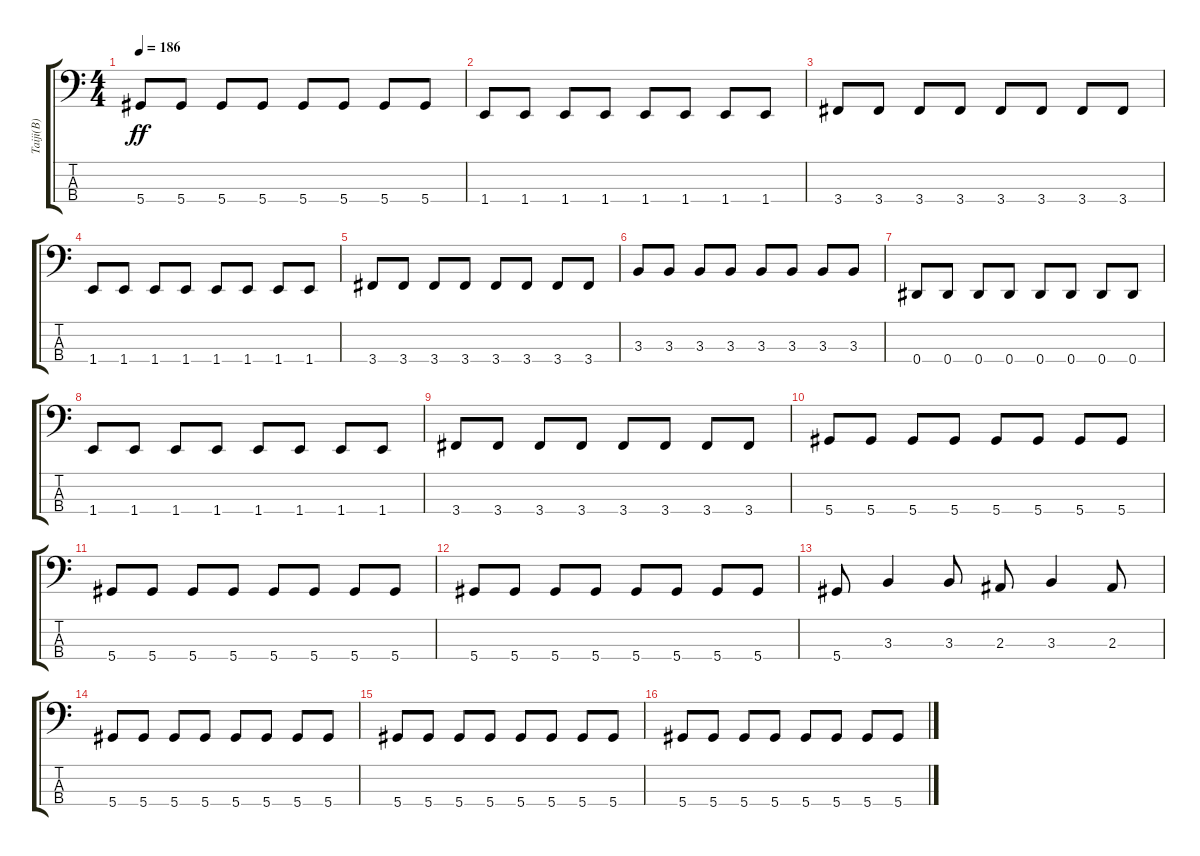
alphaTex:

\track ("Taiji(B)" "Taiji(B)") {instrument electricbasspick}
\staff {score tabs}
\tuning (Gb2 Db2 Ab1 Eb1) {hide}
\ts (4 4)
\tempo 186
\clef f4
\ks c
5.4.8{dy ff} 5.4.8 5.4.8 5.4.8 5.4.8 5.4.8 5.4.8 5.4.8 |
1.4.8 1.4.8 1.4.8 1.4.8 1.4.8 1.4.8 1.4.8 1.4.8 |
3.4.8 3.4.8 3.4.8 3.4.8 3.4.8 3.4.8 3.4.8 3.4.8 |
1.4.8 1.4.8 1.4.8 1.4.8 1.4.8 1.4.8 1.4.8 1.4.8 |
3.4.8 3.4.8 3.4.8 3.4.8 3.4.8 3.4.8 3.4.8 3.4.8 |
3.3.8 3.3.8 3.3.8 3.3.8 3.3.8 3.3.8 3.3.8 3.3.8 |
0.4.8 0.4.8 0.4.8 0.4.8 0.4.8 0.4.8 0.4.8 0.4.8 |
1.4.8 1.4.8 1.4.8 1.4.8 1.4.8 1.4.8 1.4.8 1.4.8 |
3.4.8 3.4.8 3.4.8 3.4.8 3.4.8 3.4.8 3.4.8 3.4.8 |
5.4.8 5.4.8 5.4.8 5.4.8 5.4.8 5.4.8 5.4.8 5.4.8 |
5.4.8 5.4.8 5.4.8 5.4.8 5.4.8 5.4.8 5.4.8 5.4.8 |
5.4.8 5.4.8 5.4.8 5.4.8 5.4.8 5.4.8 5.4.8 5.4.8 |
5.4.8 3.3.4 3.3.8 2.3.8 3.3.4 2.3.8 |
5.4.8 5.4.8 5.4.8 5.4.8 5.4.8 5.4.8 5.4.8 5.4.8 |
5.4.8 5.4.8 5.4.8 5.4.8 5.4.8 5.4.8 5.4.8 5.4.8 |
5.4.8 5.4.8 5.4.8 5.4.8 5.4.8 5.4.8 5.4.8 5.4.8
